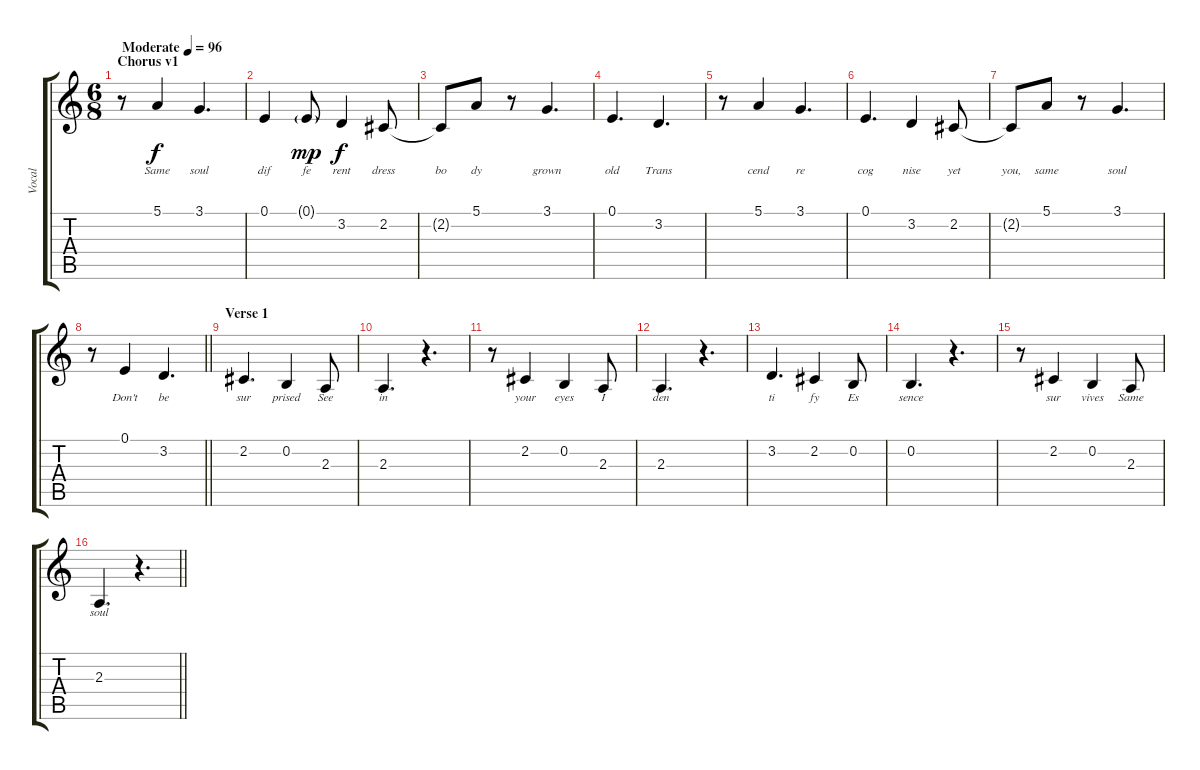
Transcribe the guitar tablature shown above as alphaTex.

\track ("Vocal" "Vocal") {instrument acousticgrandpiano}
\staff {score tabs}
\tuning (E4 B3 G3 D3 A2 E2) {hide}
\ts (6 8)
\section ("" "Chorus v1")
\tempo (96 "Moderate")
\clef g2
\ks c
r.8{dy f instrument acousticgrandpiano} 5.1.4{lyrics (0 "Same") lyrics (1 "") lyrics (2 "") lyrics (3 "") lyrics (4 "")} 3.1.4{d lyrics (0 "soul") lyrics (1 "") lyrics (2 "") lyrics (3 "") lyrics (4 "")} |
0.1.4{lyrics (0 "dif") lyrics (1 "") lyrics (2 "") lyrics (3 "") lyrics (4 "")} 0.1{g}.8{lyrics (0 "fe") lyrics (1 "") lyrics (2 "") lyrics (3 "") lyrics (4 "") dy mp} 3.2.4{lyrics (0 "rent") lyrics (1 "") lyrics (2 "") lyrics (3 "") lyrics (4 "") dy f} 2.2.8{lyrics (0 "dress") lyrics (1 "") lyrics (2 "") lyrics (3 "") lyrics (4 "")} |
2.2{t}.8{lyrics (0 "bo") lyrics (1 "") lyrics (2 "") lyrics (3 "") lyrics (4 "")} 5.1.8{lyrics (0 "dy") lyrics (1 "") lyrics (2 "") lyrics (3 "") lyrics (4 "")} r.8 3.1.4{d lyrics (0 "grown") lyrics (1 "") lyrics (2 "") lyrics (3 "") lyrics (4 "")} |
0.1.4{d lyrics (0 "old") lyrics (1 "") lyrics (2 "") lyrics (3 "") lyrics (4 "")} 3.2.4{d lyrics (0 "Trans") lyrics (1 "") lyrics (2 "") lyrics (3 "") lyrics (4 "")} |
r.8 5.1.4{lyrics (0 "cend") lyrics (1 "") lyrics (2 "") lyrics (3 "") lyrics (4 "")} 3.1.4{d lyrics (0 "re") lyrics (1 "") lyrics (2 "") lyrics (3 "") lyrics (4 "")} |
0.1.4{d lyrics (0 "cog") lyrics (1 "") lyrics (2 "") lyrics (3 "") lyrics (4 "")} 3.2.4{lyrics (0 "nise") lyrics (1 "") lyrics (2 "") lyrics (3 "") lyrics (4 "")} 2.2.8{lyrics (0 "yet") lyrics (1 "") lyrics (2 "") lyrics (3 "") lyrics (4 "")} |
2.2{t}.8{lyrics (0 "you,") lyrics (1 "") lyrics (2 "") lyrics (3 "") lyrics (4 "")} 5.1.8{lyrics (0 "same") lyrics (1 "") lyrics (2 "") lyrics (3 "") lyrics (4 "")} r.8 3.1.4{d lyrics (0 "soul") lyrics (1 "") lyrics (2 "") lyrics (3 "") lyrics (4 "")} |
\barLineRight lightlight
r.8 0.1.4{lyrics (0 "Don't") lyrics (1 "") lyrics (2 "") lyrics (3 "") lyrics (4 "")} 3.2.4{d lyrics (0 "be") lyrics (1 "") lyrics (2 "") lyrics (3 "") lyrics (4 "")} |
\section ("" "Verse 1")
2.2.4{d lyrics (0 "sur") lyrics (1 "") lyrics (2 "") lyrics (3 "") lyrics (4 "")} 0.2.4{lyrics (0 "prised") lyrics (1 "") lyrics (2 "") lyrics (3 "") lyrics (4 "")} 2.3.8{lyrics (0 "See") lyrics (1 "") lyrics (2 "") lyrics (3 "") lyrics (4 "")} |
2.3.4{d lyrics (0 "in") lyrics (1 "") lyrics (2 "") lyrics (3 "") lyrics (4 "")} r.4{d} |
r.8 2.2.4{lyrics (0 "your") lyrics (1 "") lyrics (2 "") lyrics (3 "") lyrics (4 "")} 0.2.4{lyrics (0 "eyes") lyrics (1 "") lyrics (2 "") lyrics (3 "") lyrics (4 "")} 2.3.8{lyrics (0 "I") lyrics (1 "") lyrics (2 "") lyrics (3 "") lyrics (4 "")} |
2.3.4{d lyrics (0 "den") lyrics (1 "") lyrics (2 "") lyrics (3 "") lyrics (4 "")} r.4{d} |
3.2.4{d lyrics (0 "ti") lyrics (1 "") lyrics (2 "") lyrics (3 "") lyrics (4 "")} 2.2.4{lyrics (0 "fy") lyrics (1 "") lyrics (2 "") lyrics (3 "") lyrics (4 "")} 0.2.8{lyrics (0 "Es") lyrics (1 "") lyrics (2 "") lyrics (3 "") lyrics (4 "")} |
0.2.4{d lyrics (0 "sence") lyrics (1 "") lyrics (2 "") lyrics (3 "") lyrics (4 "")} r.4{d} |
r.8 2.2.4{lyrics (0 "sur") lyrics (1 "") lyrics (2 "") lyrics (3 "") lyrics (4 "")} 0.2.4{lyrics (0 "vives") lyrics (1 "") lyrics (2 "") lyrics (3 "") lyrics (4 "")} 2.3.8{lyrics (0 "Same") lyrics (1 "") lyrics (2 "") lyrics (3 "") lyrics (4 "")} |
\barLineRight lightlight
2.3.4{d lyrics (0 "soul") lyrics (1 "") lyrics (2 "") lyrics (3 "") lyrics (4 "")} r.4{d}
